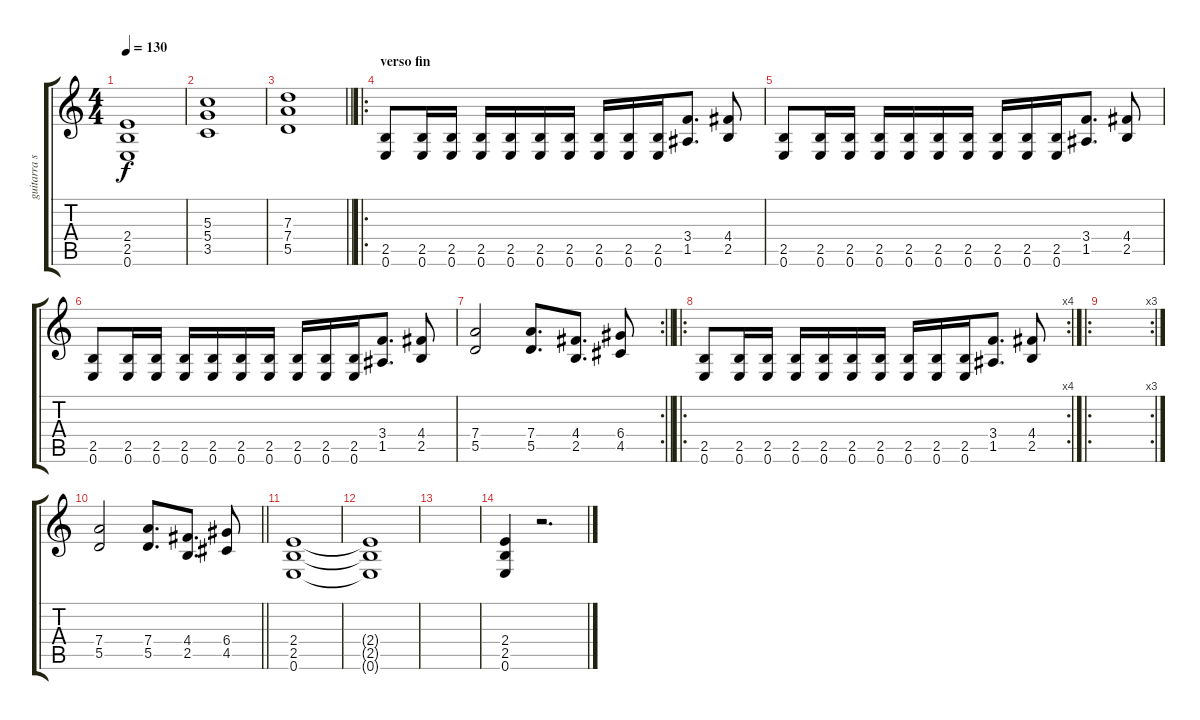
\track ("guitarra segunda" "guitarra s") {instrument overdrivenguitar}
\staff {score tabs}
\tuning (E4 B3 G3 D3 A2 E2) {hide}
\ts (4 4)
\tempo 130
\clef g2
\ks c
(2.4 2.5 0.6).1{dy f} |
(5.3 5.4 3.5).1 |
\barLineRight lightlight
(7.3 7.4 5.5).1 |
\ro
\section ("" "verso fin")
(2.5 0.6).8 (2.5 0.6).16 (2.5 0.6).16 (2.5 0.6).16 (2.5 0.6).16 (2.5 0.6).16 (2.5 0.6).16 (2.5 0.6).16 (2.5 0.6).16 (2.5 0.6).16 (3.4 1.5).8{d} (4.4 2.5).8 |
(2.5 0.6).8 (2.5 0.6).16 (2.5 0.6).16 (2.5 0.6).16 (2.5 0.6).16 (2.5 0.6).16 (2.5 0.6).16 (2.5 0.6).16 (2.5 0.6).16 (2.5 0.6).16 (3.4 1.5).8{d} (4.4 2.5).8 |
(2.5 0.6).8 (2.5 0.6).16 (2.5 0.6).16 (2.5 0.6).16 (2.5 0.6).16 (2.5 0.6).16 (2.5 0.6).16 (2.5 0.6).16 (2.5 0.6).16 (2.5 0.6).16 (3.4 1.5).8{d} (4.4 2.5).8 |
\rc 2
\barLineRight lightlight
(7.4 5.5).2 (7.4 5.5).8{d} (4.4 2.5).8{d} (6.4 4.5).8 |
\ro
\rc 4
(2.5 0.6).8 (2.5 0.6).16 (2.5 0.6).16 (2.5 0.6).16 (2.5 0.6).16 (2.5 0.6).16 (2.5 0.6).16 (2.5 0.6).16 (2.5 0.6).16 (2.5 0.6).16 (3.4 1.5).8{d} (4.4 2.5).8 |
\ro
\rc 3
|
\barLineRight lightlight
(7.4 5.5).2 (7.4 5.5).8{d} (4.4 2.5).8{d} (6.4 4.5).8 |
(2.4 2.5 0.6).1 |
(2.4{t} 2.5{t} 0.6{t}).1 |
|
(2.4 2.5 0.6).4 r.2{d}
